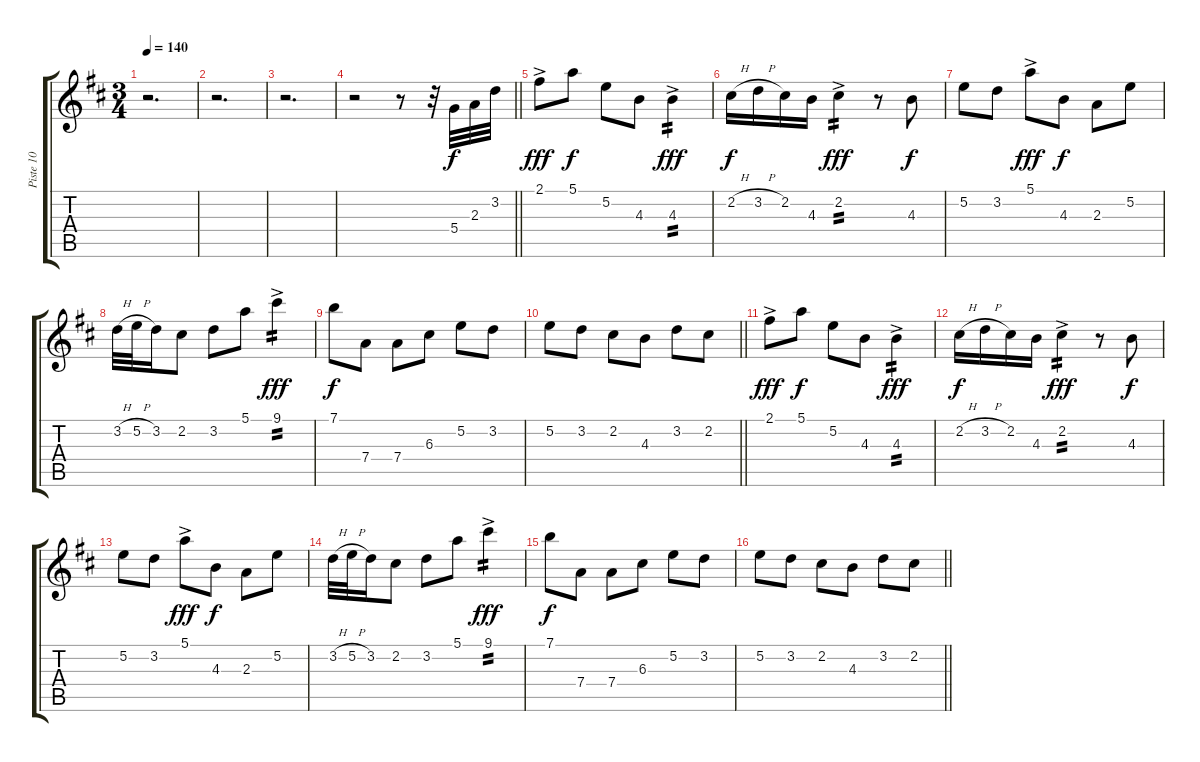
\track ("Piste 10" "Piste 10") {instrument vibraphone}
\staff {score tabs}
\tuning (E5 B4 G4 D4 A3 E3) {hide}
\ts (3 4)
\tempo 140
\clef g2
\ks d
r.2{d dy f instrument vibraphone} |
r.2{d} |
r.2{d} |
\barLineRight lightlight
r.2 r.8 r.32{volume 12 balance 8 instrument vibraphone} 5.4.32 2.3.32 3.2.32 |
2.1{ac}.8{dy fff volume 12 balance 8 instrument vibraphone} 5.1.8{dy f} 5.2.8 4.3.8 4.3{ac}.4{tp 2 dy fff} |
2.2{h}.16{dy f} 3.2{h}.16 2.2.16 4.3.16 2.2{ac}.4{tp 2 dy fff} r.8 4.3.8{dy f} |
5.2.8 3.2.8 5.1{ac}.8{dy fff} 4.3.8{dy f} 2.3.8 5.2.8 |
3.2{h}.32 5.2{h}.32 3.2.16 2.2.8 3.2.8 5.1.8 9.1{ac}.4{tp 2 dy fff} |
7.1.8{dy f} 7.4.8 7.4.8 6.3.8 5.2.8 3.2.8 |
\barLineRight lightlight
5.2.8 3.2.8 2.2.8 4.3.8 3.2.8 2.2.8 |
2.1{ac}.8{dy fff volume 13 balance 8 instrument marimba} 5.1.8{dy f} 5.2.8 4.3.8 4.3{ac}.4{tp 2 dy fff} |
2.2{h}.16{dy f} 3.2{h}.16 2.2.16 4.3.16 2.2{ac}.4{tp 2 dy fff} r.8 4.3.8{dy f} |
5.2.8 3.2.8 5.1{ac}.8{dy fff} 4.3.8{dy f} 2.3.8 5.2.8 |
3.2{h}.32 5.2{h}.32 3.2.16 2.2.8 3.2.8 5.1.8 9.1{ac}.4{tp 2 dy fff} |
7.1.8{dy f} 7.4.8 7.4.8 6.3.8 5.2.8 3.2.8 |
\barLineRight lightlight
5.2.8 3.2.8 2.2.8 4.3.8 3.2.8 2.2.8
